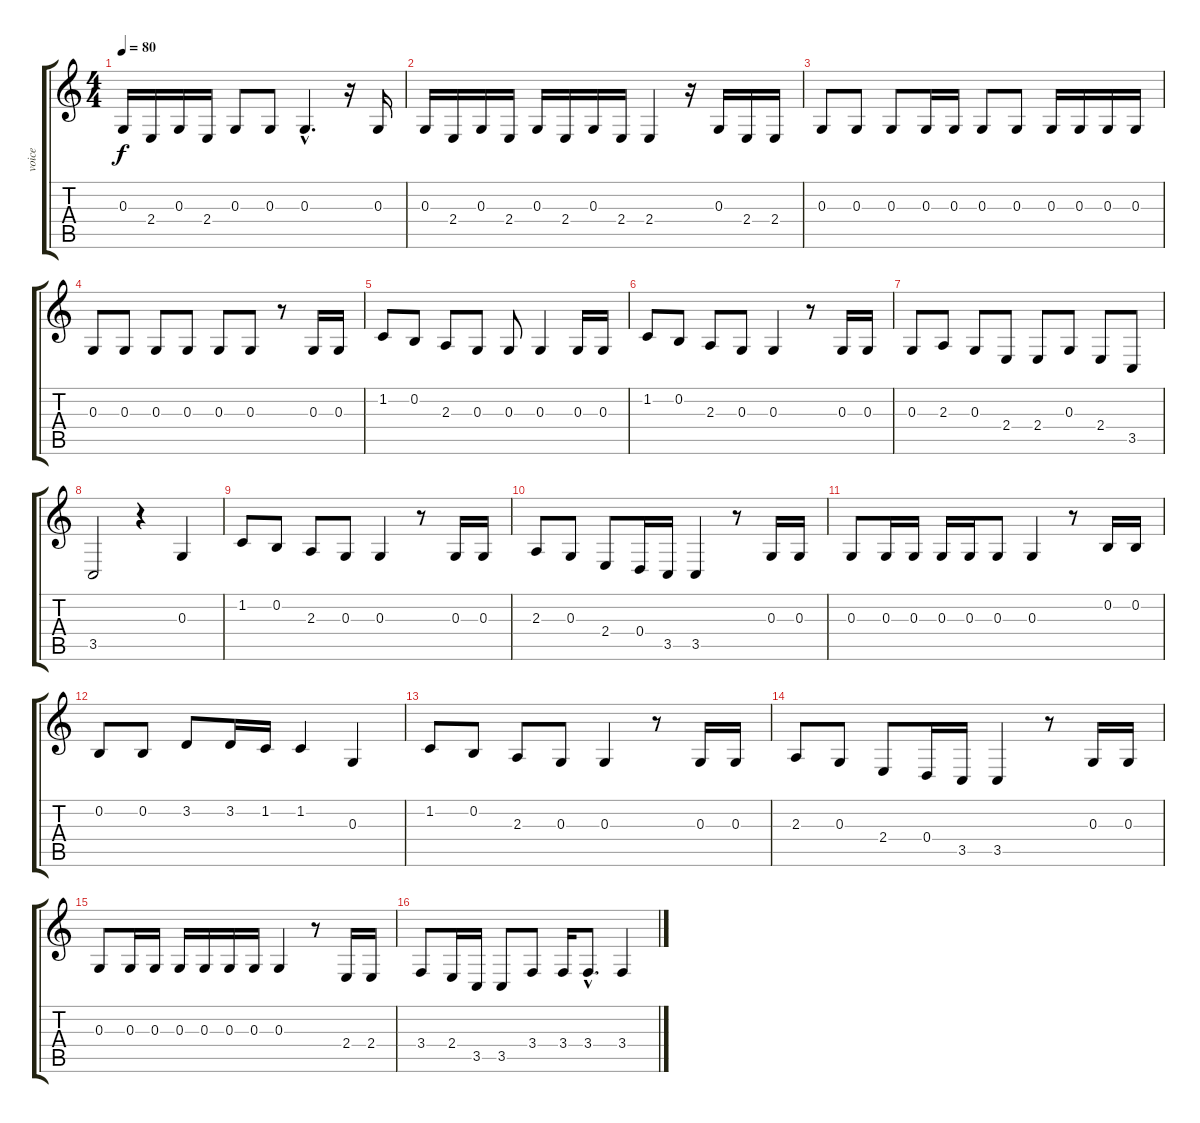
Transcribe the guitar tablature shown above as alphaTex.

\track ("voice" "voice") {instrument fx1rain}
\staff {score tabs}
\tuning (E4 B3 G3 D3 A2 E2) {hide}
\ts (4 4)
\tempo 80
\clef g2
\ks c
0.3.16{dy f} 2.4.16 0.3.16 2.4.16 0.3.8 0.3.8 0.3{hac}.4{d} r.16 0.3.16 |
0.3.16 2.4.16 0.3.16 2.4.16 0.3.16 2.4.16 0.3.16 2.4.16 2.4.4 r.16 0.3.16 2.4.16 2.4.16 |
0.3.8 0.3.8 0.3.8 0.3.16 0.3.16 0.3.8 0.3.8 0.3.16 0.3.16 0.3.16 0.3.16 |
0.3.8 0.3.8 0.3.8 0.3.8 0.3.8 0.3.8 r.8 0.3.16 0.3.16 |
1.2.8 0.2.8 2.3.8 0.3.8 0.3.8 0.3.4 0.3.16 0.3.16 |
1.2.8 0.2.8 2.3.8 0.3.8 0.3.4 r.8 0.3.16 0.3.16 |
0.3.8 2.3.8 0.3.8 2.4.8 2.4.8 0.3.8 2.4.8 3.5.8 |
3.5.2 r.4 0.3.4 |
1.2.8 0.2.8 2.3.8 0.3.8 0.3.4 r.8 0.3.16 0.3.16 |
2.3.8 0.3.8 2.4.8 0.4.16 3.5.16 3.5.4 r.8 0.3.16 0.3.16 |
0.3.8 0.3.16 0.3.16 0.3.16 0.3.16 0.3.8 0.3.4 r.8 0.2.16 0.2.16 |
0.2.8 0.2.8 3.2.8 3.2.16 1.2.16 1.2.4 0.3.4 |
1.2.8 0.2.8 2.3.8 0.3.8 0.3.4 r.8 0.3.16 0.3.16 |
2.3.8 0.3.8 2.4.8 0.4.16 3.5.16 3.5.4 r.8 0.3.16 0.3.16 |
0.3.8 0.3.16 0.3.16 0.3.16 0.3.16 0.3.16 0.3.16 0.3.4 r.8 2.4.16 2.4.16 |
3.4.8 2.4.16 3.5.16 3.5.8 3.4.8 3.4.16 3.4{hac}.8{d} 3.4.4
